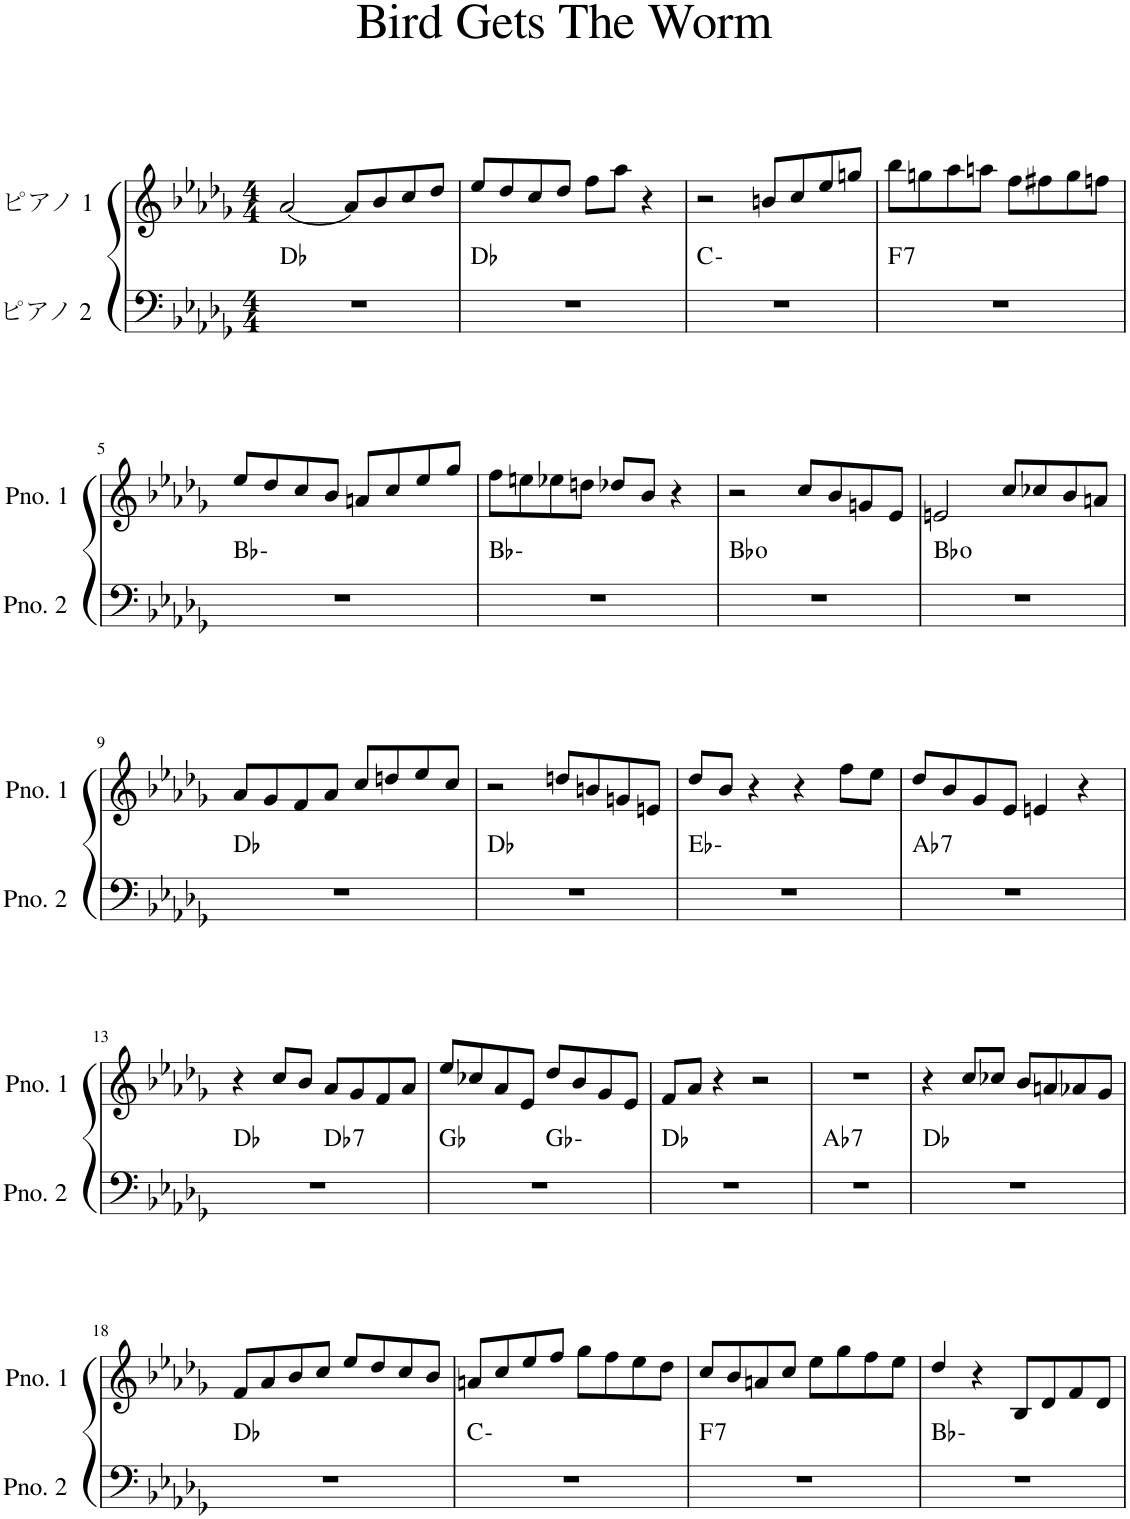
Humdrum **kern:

**kern	**harte	**kern
*part2	*part2	*part1
*staff2	*	*staff1
*I"ピアノ 2	*	*I"ピアノ 1
*clefF4	*	*clefG2
*k[b-e-a-d-g-]	*	*k[b-e-a-d-g-]
*M4/4	*	*M4/4
=1	=1	=1
1r	Db:maj	[2a-/
.	.	8a-/L]
.	.	8b-/
.	.	8cc/
.	.	8dd-/J
=2	=2	=2
1r	Db:maj	8ee-/L
.	.	8dd-/
.	.	8cc/
.	.	8dd-/J
.	.	8ff\L
.	.	8aa-\J
.	.	4r
=3	=3	=3
1r	C:min	2r
.	.	8bn/L
.	.	8cc/
.	.	8ee-/
.	.	8ggn/J
=4	=4	=4
!	!LO:H:kt=7	!
1r	F:7	8bb-\L
.	.	8ggn\
.	.	8aa-\
.	.	8aan\J
.	.	8ff\L
.	.	8ff#X\
.	.	8gg\
.	.	8ffn\J
!!LO:LB:g=z
=5	=5	=5
1r	Bb:min	8ee-/L
.	.	8dd-/
.	.	8cc/
.	.	8b-/J
.	.	8an/L
.	.	8cc/
.	.	8ee-/
.	.	8gg-/J
=6	=6	=6
1r	Bb:min	8ff\L
.	.	8een\
.	.	8ee-X\
.	.	8ddn\J
.	.	8dd-X/L
.	.	8b-/J
.	.	4r
=7	=7	=7
1r	Bb:dim	2r
.	.	8cc/L
.	.	8b-/
.	.	8gn/
.	.	8e-/J
=8	=8	=8
1r	Bb:dim	2en/
.	.	8cc/L
.	.	8cc-X/
.	.	8b-/
.	.	8an/J
!!LO:LB:g=z
=9	=9	=9
1r	Db:maj	8a-/L
.	.	8g-/
.	.	8f/
.	.	8a-/J
.	.	8cc/L
.	.	8ddn/
.	.	8ee-/
.	.	8cc/J
=10	=10	=10
1r	Db:maj	2r
.	.	8ddn/L
.	.	8bn/
.	.	8gn/
.	.	8en/J
=11	=11	=11
1r	Eb:min	8dd-/L
.	.	8b-/J
.	.	4r
.	.	4r
.	.	8ff\L
.	.	8ee-\J
=12	=12	=12
!	!LO:H:kt=7	!
1r	Ab:7	8dd-/L
.	.	8b-/
.	.	8g-/
.	.	8e-/J
.	.	4en/
.	.	4r
!!LO:LB:g=z
=13	=13	=13
*^	*	*
1r	2ryy	Db:maj	4r
.	.	.	8cc/L
.	.	.	8b-/J
!	!	!LO:H:kt=7	!
.	2ryy	Db:7	8a-/L
.	.	.	8g-/
.	.	.	8f/
.	.	.	8a-/J
=14	=14	=14	=14
1r	2ryy	Gb:maj	8ee-/L
.	.	.	8cc-X/
.	.	.	8a-/
.	.	.	8e-/J
.	2ryy	Gb:min	8dd-/L
.	.	.	8b-/
.	.	.	8g-/
.	.	.	8e-/J
*v	*v	*	*
=15	=15	=15
1r	Db:maj	8f/L
.	.	8a-/J
.	.	4r
.	.	2r
=16	=16	=16
!	!LO:H:kt=7	!
1r	Ab:7	1r
=17	=17	=17
1r	Db:maj	4r
.	.	8cc/L
.	.	8cc-X/J
.	.	8b-/L
.	.	8an/
.	.	8a-X/
.	.	8g-/J
!!LO:LB:g=z
=18	=18	=18
1r	Db:maj	8f/L
.	.	8a-/
.	.	8b-/
.	.	8cc/J
.	.	8ee-/L
.	.	8dd-/
.	.	8cc/
.	.	8b-/J
=19	=19	=19
1r	C:min	8an/L
.	.	8cc/
.	.	8ee-/
.	.	8ff/J
.	.	8gg-\L
.	.	8ff\
.	.	8ee-\
.	.	8dd-\J
=20	=20	=20
!	!LO:H:kt=7	!
1r	F:7	8cc/L
.	.	8b-/
.	.	8an/
.	.	8cc/J
.	.	8ee-\L
.	.	8gg-\
.	.	8ff\
.	.	8ee-\J
=21	=21	=21
1r	Bb:min	4dd-/
.	.	4r
.	.	8B-/L
.	.	8d-/
.	.	8f/
.	.	8d-/J
=	=	=
*-	*-	*-
